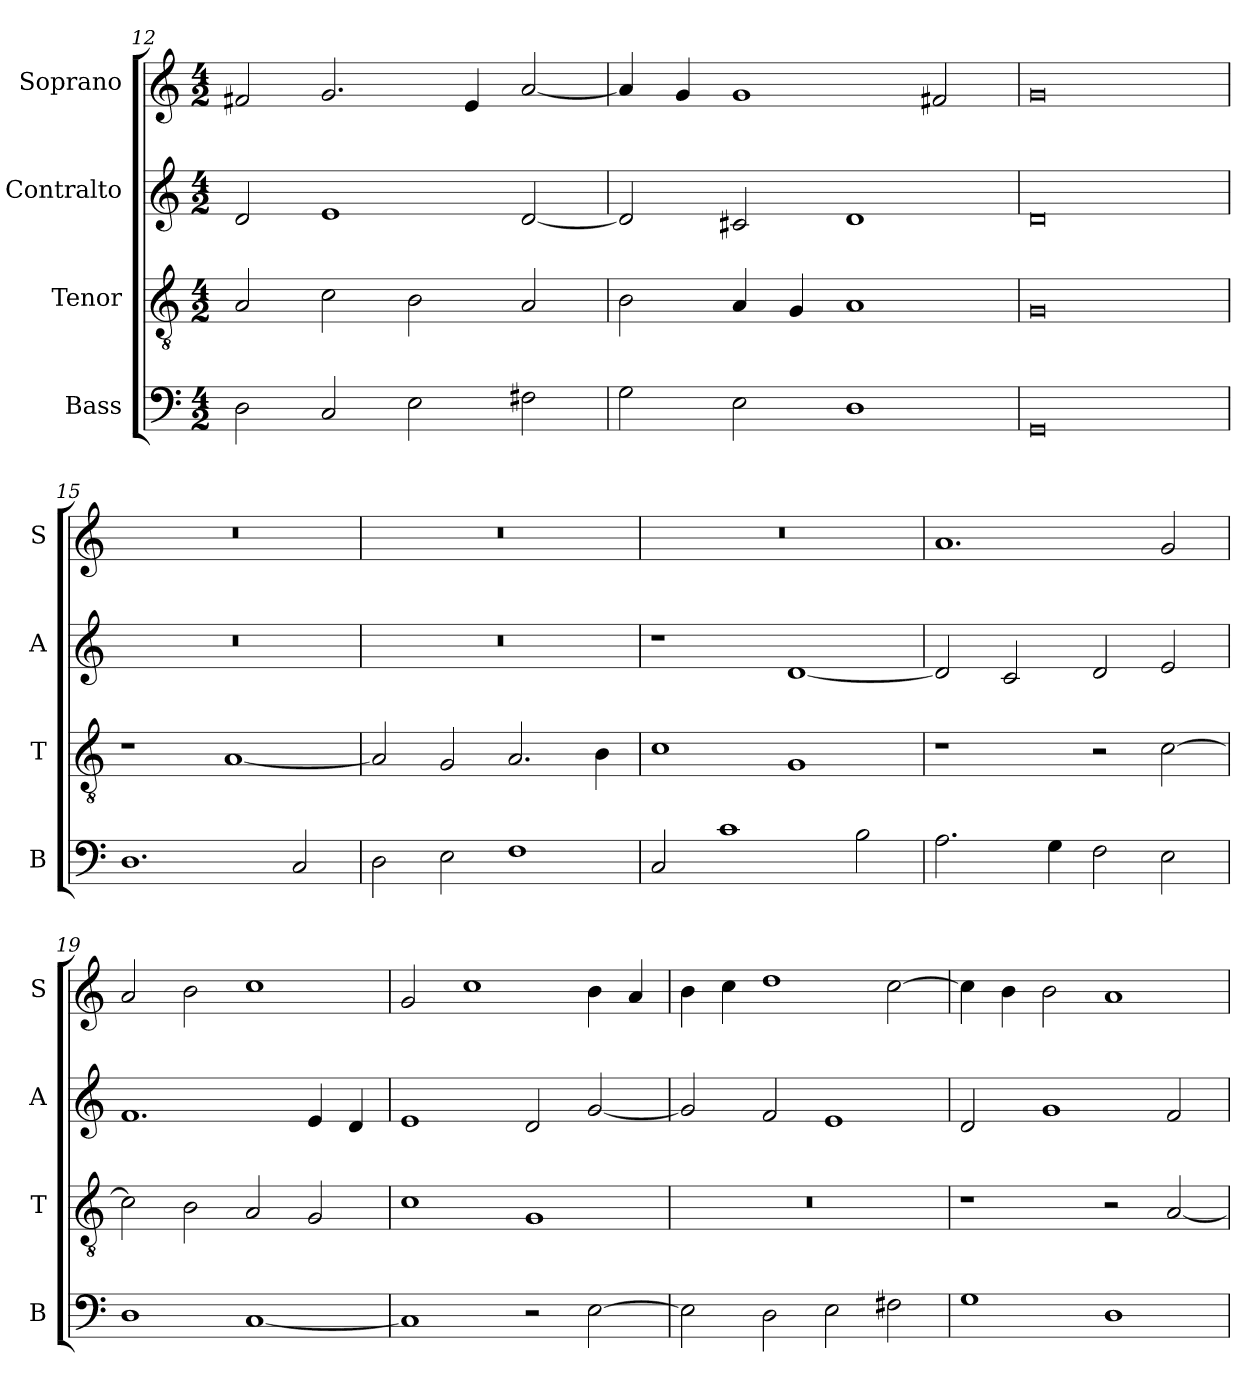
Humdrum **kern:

**kern	**kern	**kern	**kern
*part4	*part3	*part2	*part1
*staff4	*staff3	*staff2	*staff1
*I"Bass	*I"Tenor	*I"Contralto	*I"Soprano
*I'B	*I'T	*I'A	*I'S
*clefF4	*clefGv2	*clefG2	*clefG2
*k[]	*k[]	*k[]	*k[]
*G:mix	*G:mix	*G:mix	*G:mix
*M4/2	*M4/2	*M4/2	*M4/2
=12	=12	=12	=12
2D	2A	2d	2f#X
2C	2c	1e	2.g
2E	2B	.	.
.	.	.	4e
2F#X	2A	[2d	[2a
=13	=13	=13	=13
2G	2B	2d]	4a]
.	.	.	4g
2E	4A	2c#X	1g
.	4G	.	.
1D	1A	1d	.
.	.	.	2f#X
=14	=14	=14	=14
0GG	0G	0d	0g
=15	=15	=15	=15
1.D	1r	0r	0r
.	[1A	.	.
2C	.	.	.
=16	=16	=16	=16
2D	2A]	0r	0r
2E	2G	.	.
1F	2.A	.	.
.	4B	.	.
=17	=17	=17	=17
2C	1c	1r	0r
1c	.	.	.
.	1G	[1d	.
2B	.	.	.
=18	=18	=18	=18
2.A	1r	2d]	1.a
.	.	2c	.
4G	.	.	.
2F	2r	2d	.
2E	[2c	2e	2g
=19	=19	=19	=19
1D	2c]	1.f	2a
.	2B	.	2b
[1C	2A	.	1cc
.	2G	4e	.
.	.	4d	.
=20	=20	=20	=20
1C]	1c	1e	2g
.	.	.	1cc
2r	1G	2d	.
[2E	.	[2g	4b
.	.	.	4a
=21	=21	=21	=21
2E]	0r	2g]	4b
.	.	.	4cc
2D	.	2f	1dd
2E	.	1e	.
2F#X	.	.	[2cc
=22	=22	=22	=22
1G	1r	2d	4cc]
.	.	.	4b
.	.	1g	2b
1D	2r	.	1a
.	[2A	2f	.
=	=	=	=
*-	*-	*-	*-
